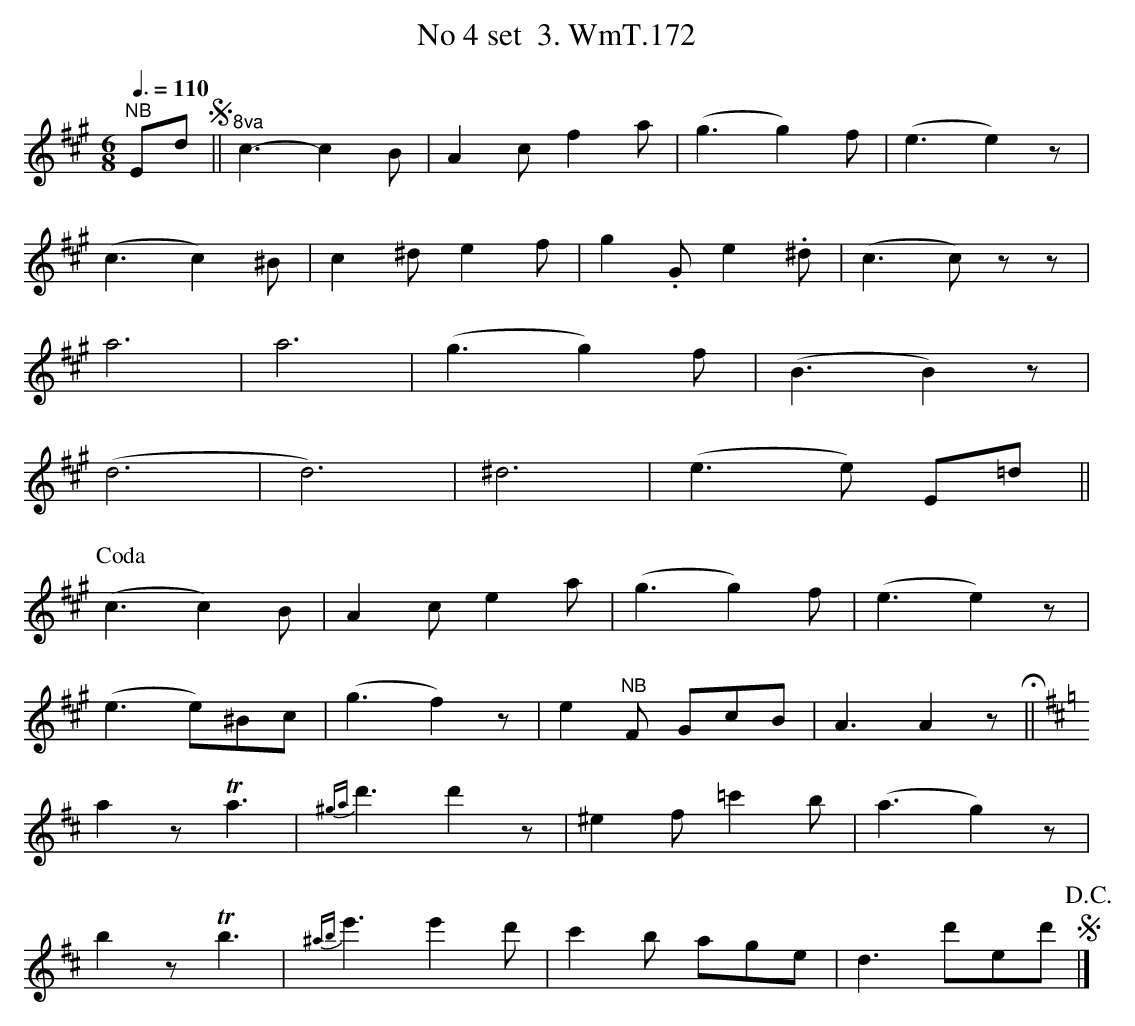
X:1
T:No 4 set  3. WmT.172
M:6/8
L:1/8
Q:3/8=110
K:A
"^NB"EdS||"^8va"c3- c2B|A2c f2a|(g3 g2)f|(e3 e2)z|
(c3 c2)^B|c2^d e2f|g2.G e2.^d|(c3 c)zz|
a6|a6|(g3 g2)f|(B3 B2)z|
(d6|d6)|^d6|(e3 e) E=d||
P:Coda
(c3 c2)B|A2c e2a|(g3 g2)f|(e3 e2)z|
(e3 e)^Bc|(g3 f2)z|e2"^NB"F GcB|A3 A2zH||
K:D
a2z Ta3|{^ga}d'3 d'2z|^e2f =c'2b|(a3 g2)z|
b2z Tb3|{^ab}e'3 e'2d'|c'2b age|d3 d'ed'S !D.C.!|]
